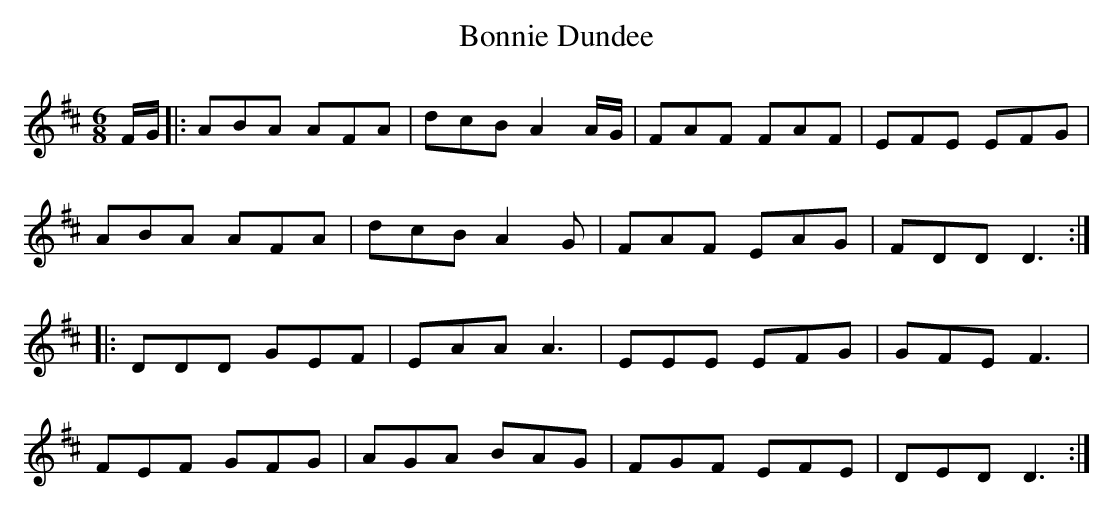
X:1
T: Bonnie Dundee
M: 6/8
L: 1/8
K: Dmaj
F/2G/2|: ABA AFA | dcB A2 A/2G/2 | FAF FAF | EFE EFG |
ABA AFA | dcB A2 G | FAF EAG | FDD D3 :|
|: DDD GEF | EAA A3 | EEE EFG | GFE F3 |
FEF GFG | AGA BAG | FGF EFE | DED D3 :|
